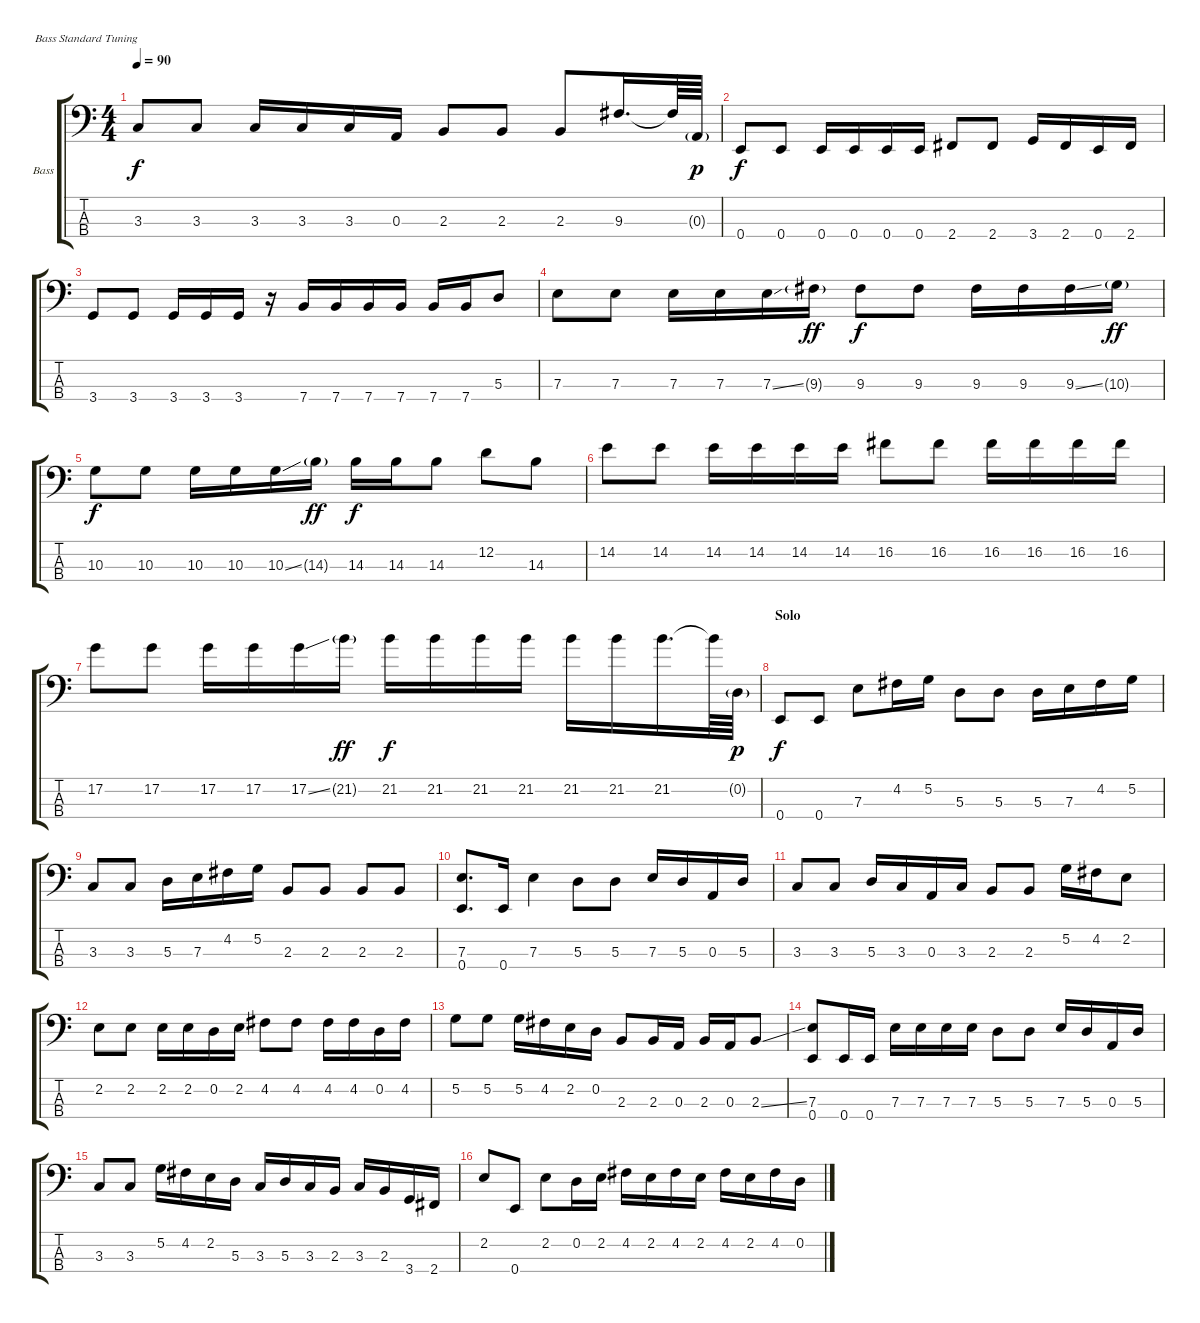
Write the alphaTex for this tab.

\bracketExtendMode groupsimilarinstruments
\firstSystemTrackNameOrientation horizontal
\otherSystemsTrackNameOrientation horizontal
\track ("Bass" "Bass") {instrument electricbassfinger}
\staff {score tabs}
\tuning (G2 D2 A1 E1)
\ts (4 4)
\tempo 90
\clef f4
\ks c
3.3.8{dy f} 3.3.8 3.3.16 3.3.16 3.3.16 0.3.16 2.3.8 2.3.8 2.3.8 9.3.16{d} 9.3{t}.64 0.3{g}.64{dy p} |
0.4.8{dy f} 0.4.8 0.4.16 0.4.16 0.4.16 0.4.16 2.4.8 2.4.8 3.4.16 2.4.16 0.4.16 2.4.16 |
3.4.8 3.4.8 3.4.16 3.4.16 3.4.16 r.16 7.4.16 7.4.16 7.4.16 7.4.16 7.4.16 7.4.16 5.3.8 |
7.3.8 7.3.8 7.3.16 7.3.16 7.3{ss}.16 9.3{g}.16{dy ff} 9.3.8{dy f} 9.3.8 9.3.16 9.3.16 9.3{ss}.16 10.3{g}.16{dy ff} |
10.3.8{dy f} 10.3.8 10.3.16 10.3.16 10.3{ss}.16 14.3{g}.16{dy ff} 14.3.16{dy f} 14.3.16 14.3.8 12.2.8 14.3.8 |
14.2.8 14.2.8 14.2.16 14.2.16 14.2.16 14.2.16 16.2.8 16.2.8 16.2.16 16.2.16 16.2.16 16.2.16 |
17.2.8 17.2.8 17.2.16 17.2.16 17.2{ss}.16 21.2{g}.16{dy ff} 21.2.16{dy f} 21.2.16 21.2.16 21.2.16 21.2.16 21.2.16 21.2.16{d} 21.2{t}.64 0.2{g}.64{dy p} |
\section ("" "Solo")
0.4.8{dy f} 0.4.8 7.3.8 4.2.16 5.2.16 5.3.8 5.3.8 5.3.16 7.3.16 4.2.16 5.2.16 |
3.3.8 3.3.8 5.3.16 7.3.16 4.2.16 5.2.16 2.3.8 2.3.8 2.3.8 2.3.8 |
(7.3 0.4).8{d} 0.4.16 7.3.4 5.3.8 5.3.8 7.3.16 5.3.16 0.3.16 5.3.16 |
3.3.8 3.3.8 5.3.16 3.3.16 0.3.16 3.3.16 2.3.8 2.3.8 5.2.16 4.2.16 2.2.8 |
2.2.8 2.2.8 2.2.16 2.2.16 0.2.16 2.2.16 4.2.8 4.2.8 4.2.16 4.2.16 0.2.16 4.2.16 |
5.2.8 5.2.8 5.2.16 4.2.16 2.2.16 0.2.16 2.3.8 2.3.16 0.3.16 2.3.16 0.3.16 2.3{ss}.8 |
(7.3 0.4).8 0.4.16 0.4.16 7.3.16 7.3.16 7.3.16 7.3.16 5.3.8 5.3.8 7.3.16 5.3.16 0.3.16 5.3.16 |
3.3.8 3.3.8 5.2.16 4.2.16 2.2.16 5.3.16 3.3.16 5.3.16 3.3.16 2.3.16 3.3.16 2.3.16 3.4.16 2.4.16 |
2.2.8 0.4.8 2.2.8 0.2.16 2.2.16 4.2.16 2.2.16 4.2.16 2.2.16 4.2.16 2.2.16 4.2.16 0.2.16
